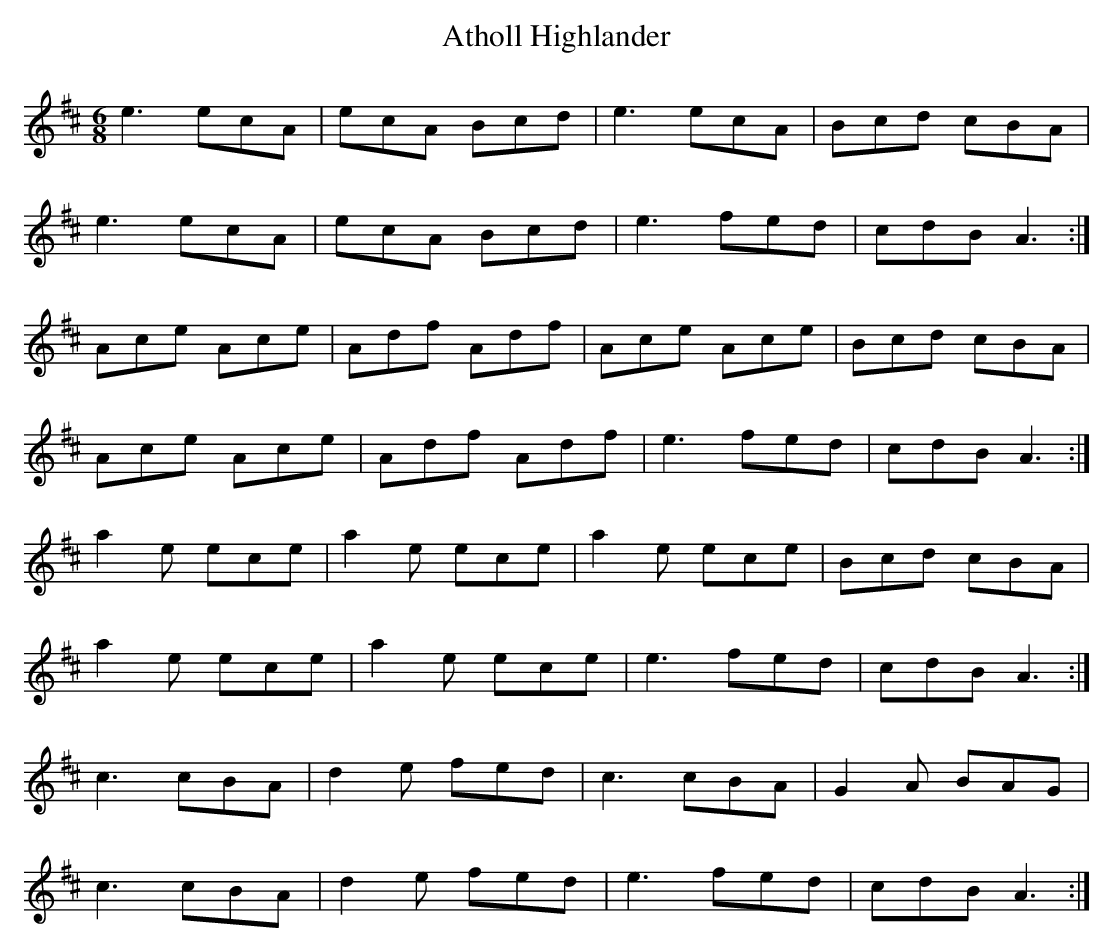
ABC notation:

X:1
T:Atholl Highlander
M:6/8
L:1/8
K:A Mixolydian
e3 ecA|ecA Bcd|e3 ecA|Bcd cBA|!
e3 ecA|ecA Bcd|e3 fed|cdB A3:|!
Ace Ace|Adf Adf|Ace Ace|Bcd cBA|!
Ace Ace|Adf Adf|e3 fed|cdB A3:|!
a2e ece|a2e ece|a2e ece|Bcd cBA|!
a2e ece|a2e ece|e3 fed|cdB A3:|!
c3 cBA|d2e fed|c3 cBA|G2A BAG|!
c3 cBA|d2e fed|e3 fed|cdB A3:|!
